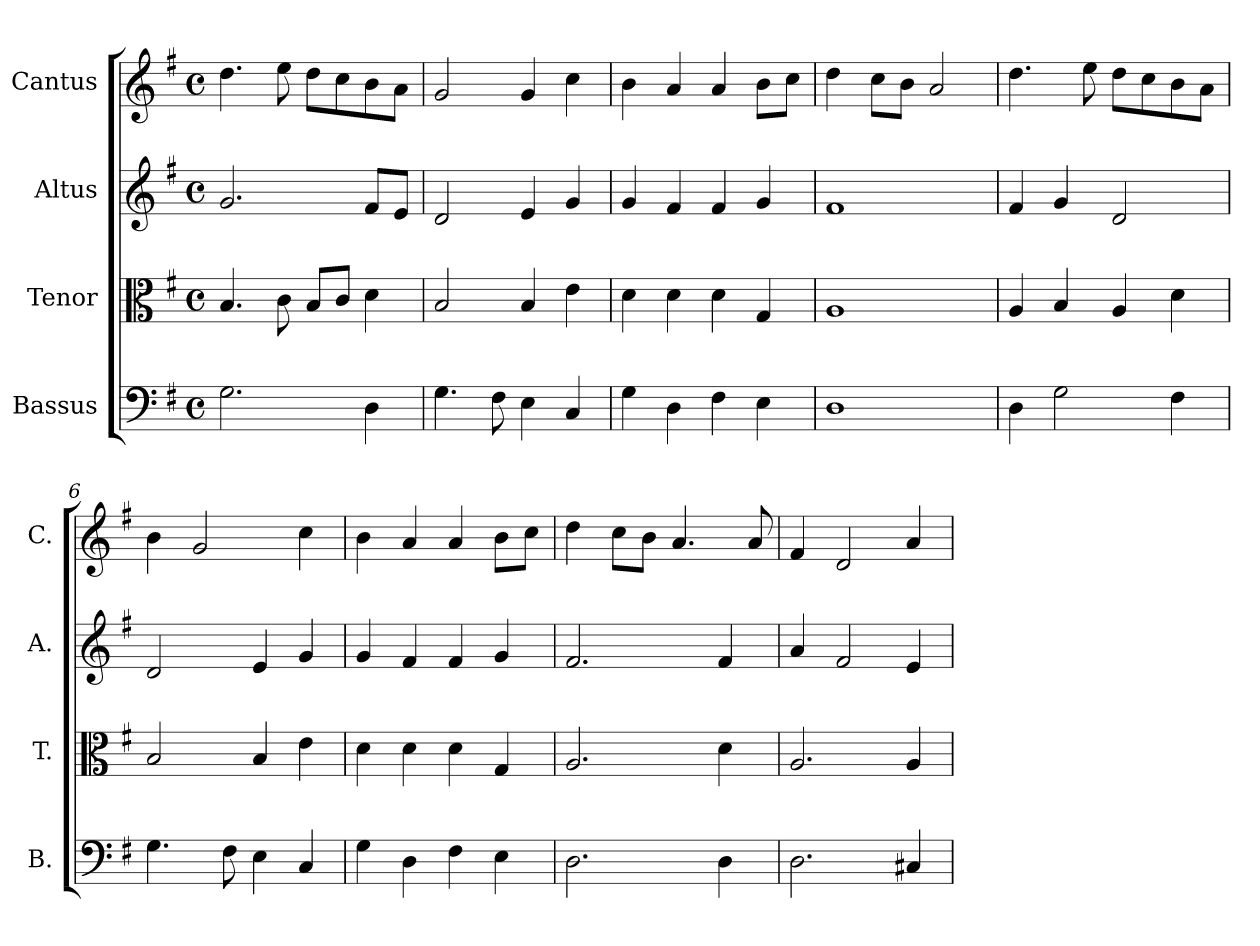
**kern	**kern	**kern	**kern
*part4	*part3	*part2	*part1
*staff4	*staff3	*staff2	*staff1
*I"Bassus	*I"Tenor	*I"Altus	*I"Cantus
*I'B.	*I'T.	*I'A.	*I'C.
*clefF4	*clefC3	*clefG2	*clefG2
*k[f#]	*k[f#]	*k[f#]	*k[f#]
*G:	*G:	*G:	*G:
*M4/4	*M4/4	*M4/4	*M4/4
*met(c)	*met(c)	*met(c)	*met(c)
=1	=1	=1	=1
2.G\	4.B/	2.g/	4.dd\
.	8c\	.	8ee\
.	8B/L	.	8dd\L
.	8c/J	.	8cc\
4D\	4d\	8f#/L	8b\
.	.	8e/J	8a\J
=2	=2	=2	=2
4.G\	2B/	2d/	2g/
8F#\	.	.	.
4E\	4B/	4e/	4g/
4C/	4e\	4g/	4cc\
=3	=3	=3	=3
4G\	4d\	4g/	4b\
4D\	4d\	4f#/	4a/
4F#\	4d\	4f#/	4a/
4E\	4G/	4g/	8b\L
.	.	.	8cc\J
=4	=4	=4	=4
1D\	1A/	1f#/	4dd\
.	.	.	8cc\L
.	.	.	8b\J
.	.	.	2a/
=5	=5	=5	=5
4D\	4A/	4f#/	4.dd\
2G\	4B/	4g/	.
.	.	.	8ee\
.	4A/	2d/	8dd\L
.	.	.	8cc\
4F#\	4d\	.	8b\
.	.	.	8a\J
=6	=6	=6	=6
4.G\	2B/	2d/	4b\
.	.	.	2g/
8F#\	.	.	.
4E\	4B/	4e/	.
4C/	4e\	4g/	4cc\
=7	=7	=7	=7
4G\	4d\	4g/	4b\
4D\	4d\	4f#/	4a/
4F#\	4d\	4f#/	4a/
4E\	4G/	4g/	8b\L
.	.	.	8cc\J
=8	=8	=8	=8
2.D\	2.A/	2.f#/	4dd\
.	.	.	8cc\L
.	.	.	8b\J
.	.	.	4.a/
4D\	4d\	4f#/	.
.	.	.	8a/
=9	=9	=9	=9
2.D\	2.A/	4a/	4f#/
.	.	2f#/	2d/
4C#X/	4A/	4e/	4a/
=	=	=	=
*-	*-	*-	*-
